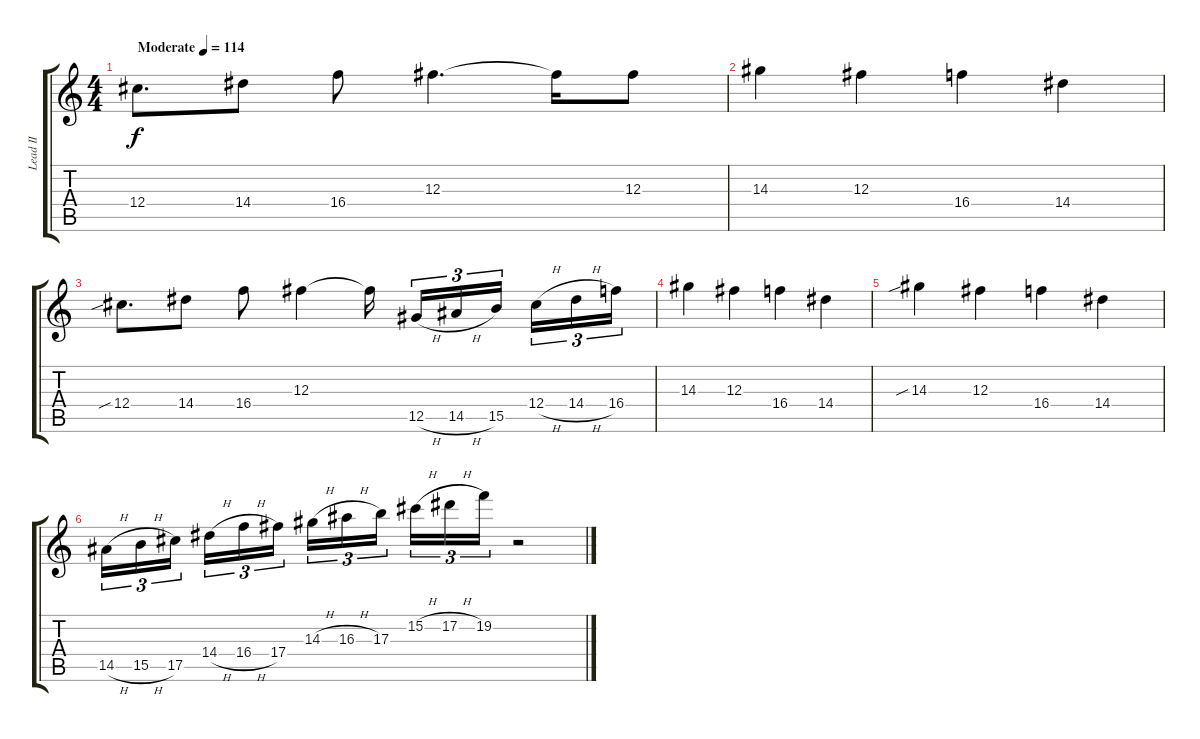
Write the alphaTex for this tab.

\track ("Lead II" "Lead II") {instrument overdrivenguitar}
\staff {score tabs}
\tuning (Eb4 Bb3 Gb3 Db3 Ab2 Eb2) {hide}
\ts (4 4)
\tempo (114 "Moderate")
\clef g2
\ks c
12.4.8{d dy f instrument overdrivenguitar} 14.4.8 16.4.8 12.3.4{d} 12.3{t}.16 12.3.8 |
14.3.4 12.3.4 16.4.4 14.4.4 |
12.4{sib}.8{d} 14.4.8 16.4.8 12.3.4 12.3{t}.16 12.5{h}.16{tu (3 2)} 14.5{h}.16{tu (3 2)} 15.5.16{tu (3 2) beam splitsecondary} 12.4{h}.16{tu (3 2)} 14.4{h}.16{tu (3 2)} 16.4.16{tu (3 2)} |
14.3.4 12.3.4 16.4.4 14.4.4 |
14.3{sib}.4 12.3.4 16.4.4 14.4.4 |
14.5{h}.16{tu (3 2)} 15.5{h}.16{tu (3 2)} 17.5.16{tu (3 2) beam splitsecondary} 14.4{h}.16{tu (3 2)} 16.4{h}.16{tu (3 2)} 17.4.16{tu (3 2)} 14.3{h}.16{tu (3 2)} 16.3{h}.16{tu (3 2)} 17.3.16{tu (3 2) beam splitsecondary} 15.2{h}.16{tu (3 2)} 17.2{h}.16{tu (3 2)} 19.2.16{tu (3 2)} r.2
